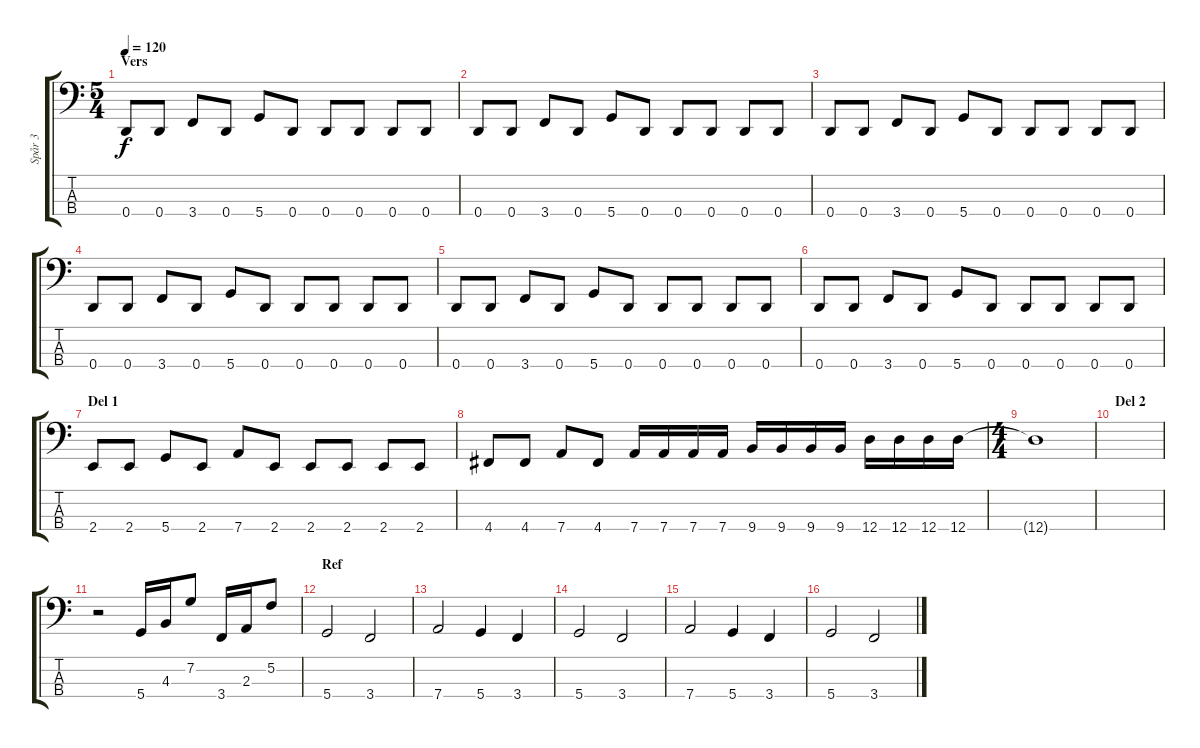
\track ("Spår 3" "Spår 3") {instrument electricbassfinger}
\staff {score tabs}
\tuning (F2 C2 G1 D1) {hide}
\ts (5 4)
\section ("" "Vers")
\tempo 120
\clef f4
\ks c
0.4.8{dy f} 0.4.8 3.4.8 0.4.8 5.4.8 0.4.8 0.4.8 0.4.8 0.4.8 0.4.8 |
0.4.8 0.4.8 3.4.8 0.4.8 5.4.8 0.4.8 0.4.8 0.4.8 0.4.8 0.4.8 |
0.4.8 0.4.8 3.4.8 0.4.8 5.4.8 0.4.8 0.4.8 0.4.8 0.4.8 0.4.8 |
0.4.8 0.4.8 3.4.8 0.4.8 5.4.8 0.4.8 0.4.8 0.4.8 0.4.8 0.4.8 |
0.4.8 0.4.8 3.4.8 0.4.8 5.4.8 0.4.8 0.4.8 0.4.8 0.4.8 0.4.8 |
0.4.8 0.4.8 3.4.8 0.4.8 5.4.8 0.4.8 0.4.8 0.4.8 0.4.8 0.4.8 |
\section ("" "Del 1")
2.4.8 2.4.8 5.4.8 2.4.8 7.4.8 2.4.8 2.4.8 2.4.8 2.4.8 2.4.8 |
4.4.8 4.4.8 7.4.8 4.4.8 7.4.16 7.4.16 7.4.16 7.4.16 9.4.16 9.4.16 9.4.16 9.4.16 12.4.16 12.4.16 12.4.16 12.4.16 |
\ts (4 4)
12.4{t}.1 |
\section ("" "Del 2")
|
r.2 5.4.16 4.3.16 7.2.8 3.4.16 2.3.16 5.2.8 |
\section ("" "Ref")
5.4.2 3.4.2 |
7.4.2 5.4.4 3.4.4 |
5.4.2 3.4.2 |
7.4.2 5.4.4 3.4.4 |
5.4.2 3.4.2
